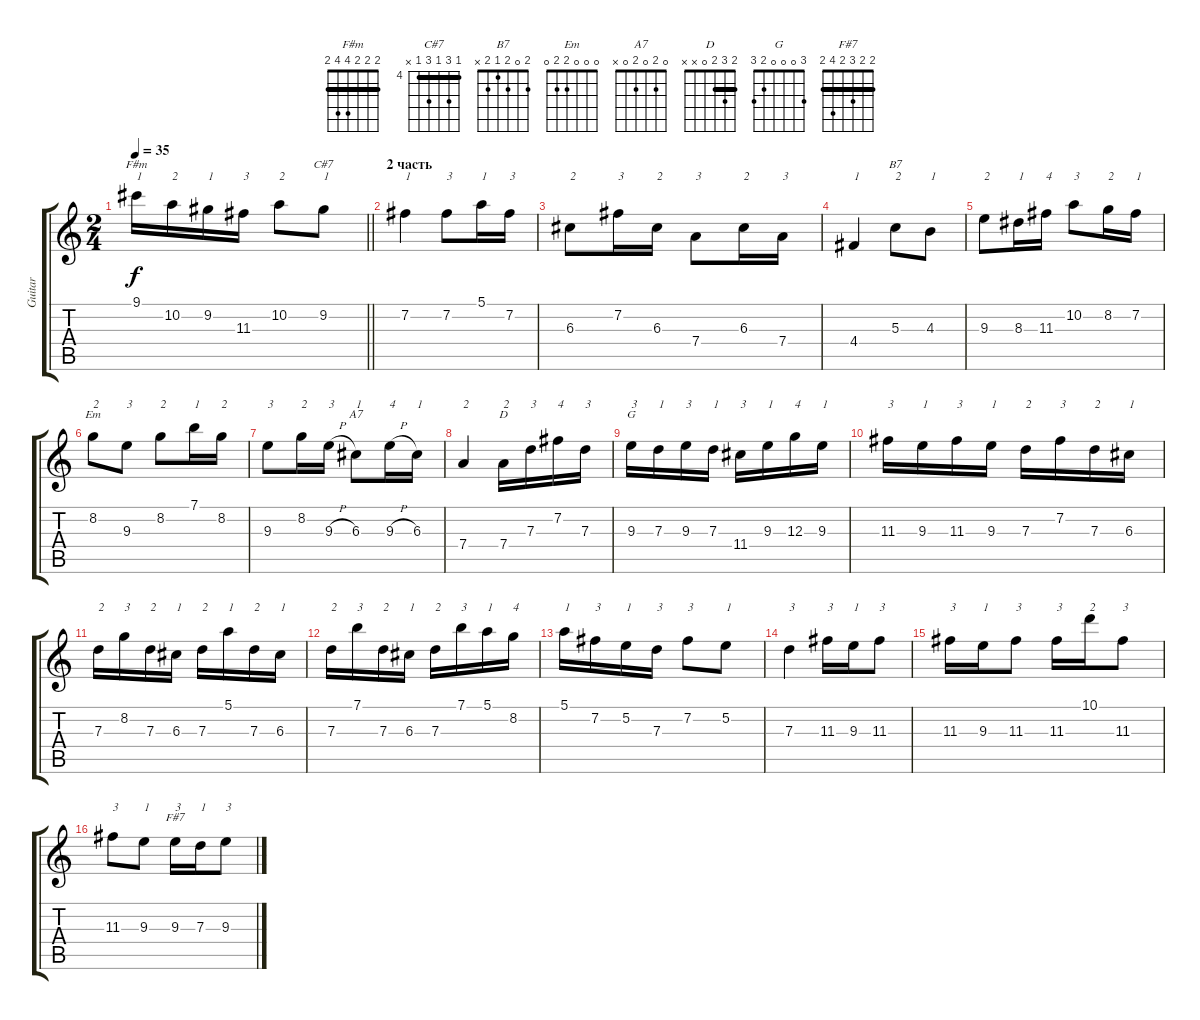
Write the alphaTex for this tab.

\track ("Guitar" "Guitar") {instrument acousticguitarsteel}
\staff {score tabs}
\tuning (E4 B3 G3 D3 A2 E2) {hide}
\chord ("F#m" 2 2 2 4 4 2) {barre 2}
\chord ("C#7" 4 6 4 6 4 x) {firstfret 4 barre 4}
\chord ("B7" 2 0 2 1 2 x)
\chord ("Em" 0 0 0 2 2 0)
\chord ("A7" 0 2 0 2 0 x)
\chord ("D" 2 3 2 0 x x) {barre 2}
\chord ("G" 3 0 0 0 2 3)
\chord ("F#7" 2 2 3 2 4 2) {barre 2}
\ts (2 4)
\tempo 35
\clef g2
\barLineRight lightlight
\ks c
9.1.16{ch "F#m" txt "1" dy f} 10.2.16{txt "2"} 9.2.16{txt "1"} 11.3.16{txt "3"} 10.2.8{txt "2"} 9.2.8{ch "C#7" txt "1"} |
\section ("" "2 часть")
7.2.4{txt "1"} 7.2.8{txt "3"} 5.1.16{txt "1"} 7.2.16{txt "3"} |
6.3.8{txt "2"} 7.2.16{txt "3"} 6.3.16{txt "2"} 7.4.8{txt "3"} 6.3.16{txt "2"} 7.4.16{txt "3"} |
4.4.4{txt "1"} 5.3.8{ch "B7" txt "2"} 4.3.8{txt "1"} |
9.3.8{txt "2"} 8.3.16{txt "1"} 11.3.16{txt "4"} 10.2.8{txt "3"} 8.2.16{txt "2"} 7.2.16{txt "1"} |
8.2.8{ch "Em" txt "2"} 9.3.8{txt "3"} 8.2.8{txt "2"} 7.1.16{txt "1"} 8.2.16{txt "2"} |
9.3.8{txt "3"} 8.2.16{txt "2"} 9.3{h}.16{txt "3"} 6.3.8{ch "A7" txt "1"} 9.3{h}.16{txt "4"} 6.3.16{txt "1"} |
7.4.4{txt "2"} 7.4.16{ch "D" txt "2"} 7.3.16{txt "3"} 7.2.16{txt "4"} 7.3.16{txt "3"} |
9.3.16{ch "G" txt "3"} 7.3.16{txt "1"} 9.3.16{txt "3"} 7.3.16{txt "1"} 11.4.16{txt "3"} 9.3.16{txt "1"} 12.3.16{txt "4"} 9.3.16{txt "1"} |
11.3.16{txt "3"} 9.3.16{txt "1"} 11.3.16{txt "3"} 9.3.16{txt "1"} 7.3.16{txt "2"} 7.2.16{txt "3"} 7.3.16{txt "2"} 6.3.16{txt "1"} |
7.3.16{txt "2"} 8.2.16{txt "3"} 7.3.16{txt "2"} 6.3.16{txt "1"} 7.3.16{txt "2"} 5.1.16{txt "1"} 7.3.16{txt "2"} 6.3.16{txt "1"} |
7.3.16{txt "2"} 7.1.16{txt "3"} 7.3.16{txt "2"} 6.3.16{txt "1"} 7.3.16{txt "2"} 7.1.16{txt "3"} 5.1.16{txt "1"} 8.2.16{txt "4"} |
5.1.16{txt "1"} 7.2.16{txt "3"} 5.2.16{txt "1"} 7.3.16{txt "3"} 7.2.8{txt "3"} 5.2.8{txt "1"} |
7.3.4{txt "3"} 11.3.16{txt "3"} 9.3.16{txt "1"} 11.3.8{txt "3"} |
11.3.16{txt "3"} 9.3.16{txt "1"} 11.3.8{txt "3"} 11.3.16{txt "3"} 10.1.16{txt "2"} 11.3.8{txt "3"} |
11.3.8{txt "3"} 9.3.8{txt "1"} 9.3.16{ch "F#7" txt "3"} 7.3.16{txt "1"} 9.3.8{txt "3"}
